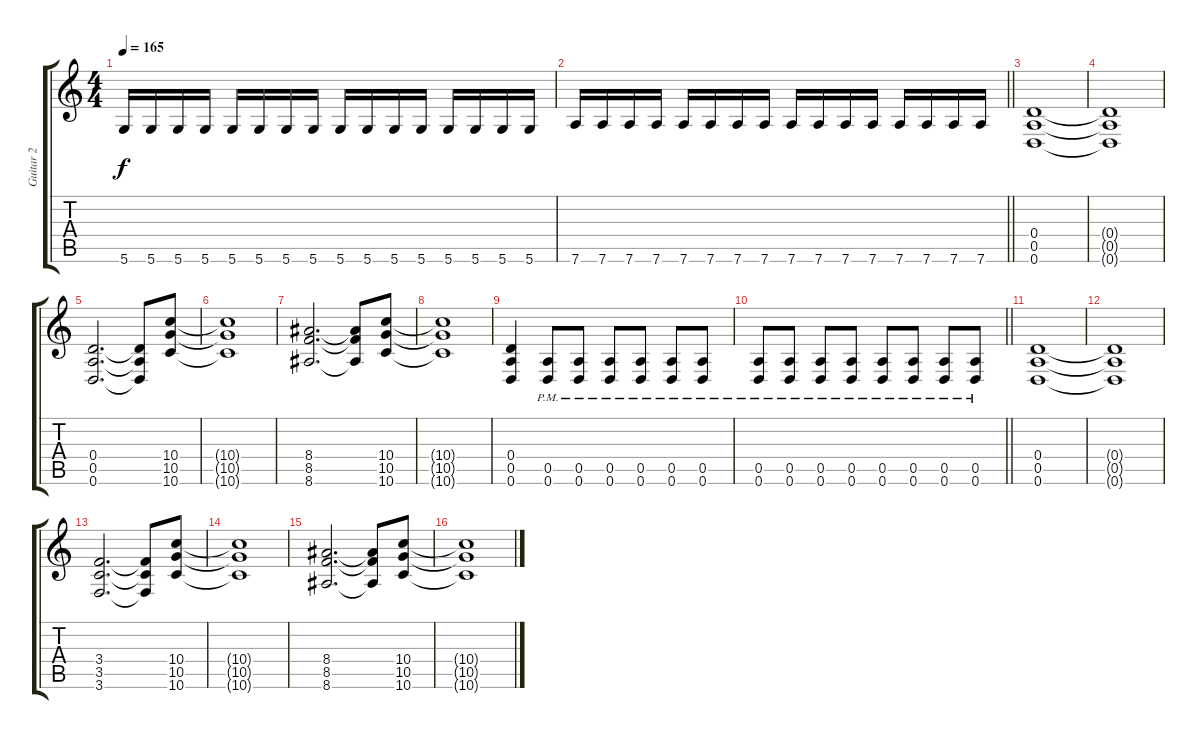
\track ("Guitar 2" "Guitar 2") {instrument distortionguitar}
\staff {score tabs}
\tuning (E4 B3 G3 D3 A2 D2) {hide}
\ts (4 4)
\tempo 165
\clef g2
\ks c
5.6.16{dy f} 5.6.16 5.6.16 5.6.16 5.6.16 5.6.16 5.6.16 5.6.16 5.6.16 5.6.16 5.6.16 5.6.16 5.6.16 5.6.16 5.6.16 5.6.16 |
\barLineRight lightlight
7.6.16 7.6.16 7.6.16 7.6.16 7.6.16 7.6.16 7.6.16 7.6.16 7.6.16 7.6.16 7.6.16 7.6.16 7.6.16 7.6.16 7.6.16 7.6.16 |
(0.4 0.5 0.6).1 |
(0.4{t} 0.5{t} 0.6{t}).1 |
(0.4 0.5 0.6).2{d} (0.4{t} 0.5{t} 0.6{t}).8 (10.4 10.5 10.6).8 |
(10.4{t} 10.5{t} 10.6{t}).1 |
(8.4 8.5 8.6).2{d} (8.4{t} 8.5{t} 8.6{t}).8 (10.4 10.5 10.6).8 |
(10.4{t} 10.5{t} 10.6{t}).1 |
(0.4 0.5 0.6).4 (0.5{pm} 0.6{pm}).8 (0.5{pm} 0.6{pm}).8 (0.5{pm} 0.6{pm}).8 (0.5{pm} 0.6{pm}).8 (0.5{pm} 0.6{pm}).8 (0.5{pm} 0.6{pm}).8 |
\barLineRight lightlight
(0.5{pm} 0.6{pm}).8 (0.5{pm} 0.6{pm}).8 (0.5{pm} 0.6{pm}).8 (0.5{pm} 0.6{pm}).8 (0.5{pm} 0.6{pm}).8 (0.5{pm} 0.6{pm}).8 (0.5{pm} 0.6{pm}).8 (0.5{pm} 0.6{pm}).8 |
(0.4 0.5 0.6).1 |
(0.4{t} 0.5{t} 0.6{t}).1 |
(3.4 3.5 3.6).2{d} (3.4{t} 3.5{t} 3.6{t}).8 (10.4 10.5 10.6).8 |
(10.4{t} 10.5{t} 10.6{t}).1 |
(8.4 8.5 8.6).2{d} (8.4{t} 8.5{t} 8.6{t}).8 (10.4 10.5 10.6).8 |
(10.4{t} 10.5{t} 10.6{t}).1
